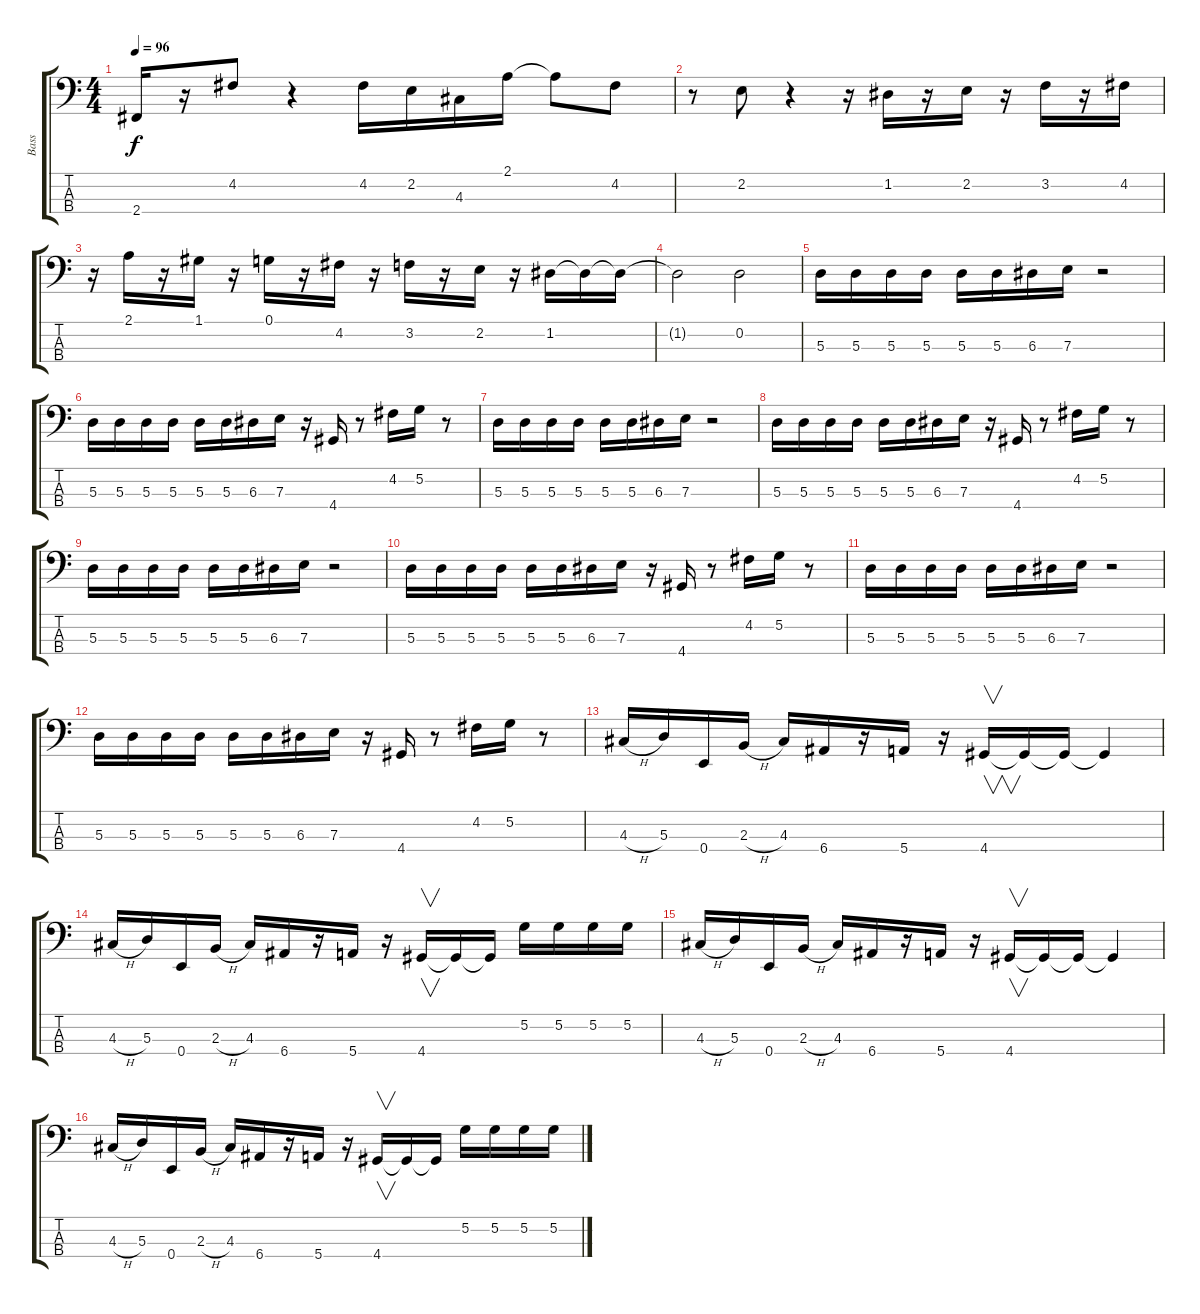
\track ("Bass" "Bass") {instrument electricbassfinger}
\staff {score tabs}
\tuning (G2 D2 A1 E1) {hide}
\ts (4 4)
\tempo 96
\clef f4
\ks c
2.4{t}.16{dy f} r.16 4.2.8 r.4 4.2.16 2.2.16 4.3.16 2.1.16 2.1{t}.8 4.2.8 |
r.8 2.2.8 r.4 r.16 1.2.16 r.16 2.2.16 r.16 3.2.16 r.16 4.2.16 |
r.16 2.1.16 r.16 1.1.16 r.16 0.1.16 r.16 4.2.16 r.16 3.2.16 r.16 2.2.16 r.16 1.2.16 1.2{t}.16 1.2{t}.16 |
1.2{t}.2 0.2.2 |
5.3.16{instrument electricbassfinger} 5.3.16 5.3.16 5.3.16 5.3.16 5.3.16 6.3.16 7.3.16 r.2 |
5.3.16 5.3.16 5.3.16 5.3.16 5.3.16 5.3.16 6.3.16 7.3.16 r.16 4.4.16 r.8 4.2.16 5.2.16 r.8 |
5.3.16 5.3.16 5.3.16 5.3.16 5.3.16 5.3.16 6.3.16 7.3.16 r.2 |
5.3.16 5.3.16 5.3.16 5.3.16 5.3.16 5.3.16 6.3.16 7.3.16 r.16 4.4.16 r.8 4.2.16 5.2.16 r.8 |
5.3.16 5.3.16 5.3.16 5.3.16 5.3.16 5.3.16 6.3.16 7.3.16 r.2 |
5.3.16 5.3.16 5.3.16 5.3.16 5.3.16 5.3.16 6.3.16 7.3.16 r.16 4.4.16 r.8 4.2.16 5.2.16 r.8 |
5.3.16 5.3.16 5.3.16 5.3.16 5.3.16 5.3.16 6.3.16 7.3.16 r.2 |
5.3.16 5.3.16 5.3.16 5.3.16 5.3.16 5.3.16 6.3.16 7.3.16 r.16 4.4.16 r.8 4.2.16 5.2.16 r.8 |
4.3{h}.16 5.3.16 0.4.16 2.3{h}.16 4.3.16 6.4.16 r.16 5.4.16 r.16 4.4.16{v} 4.4{t}.16 4.4{t}.16 4.4{t}.4 |
4.3{h}.16 5.3.16 0.4.16 2.3{h}.16 4.3.16 6.4.16 r.16 5.4.16 r.16 4.4.16{v} 4.4{t}.16 4.4{t}.16 5.2.16 5.2.16 5.2.16 5.2.16 |
4.3{h}.16 5.3.16 0.4.16 2.3{h}.16 4.3.16 6.4.16 r.16 5.4.16 r.16 4.4.16{v} 4.4{t}.16 4.4{t}.16 4.4{t}.4 |
4.3{h}.16 5.3.16 0.4.16 2.3{h}.16 4.3.16 6.4.16 r.16 5.4.16 r.16 4.4.16{v} 4.4{t}.16 4.4{t}.16 5.2.16 5.2.16 5.2.16 5.2.16
